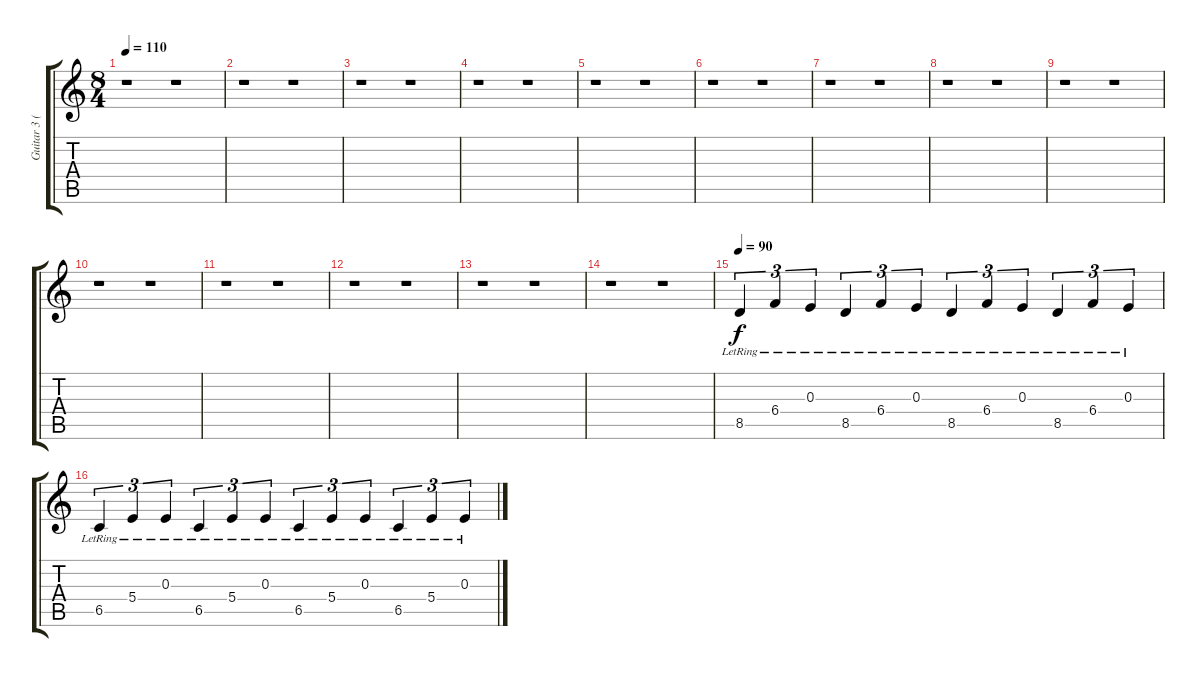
\track ("Guitar 3 (Clean)" "Guitar 3 (") {instrument electricguitarclean}
\staff {score tabs}
\tuning (Db4 Ab3 E3 B2 Gb2 Db2) {hide}
\ts (8 4)
\tempo 110
\clef g2
\ks c
r.1{dy f} r.1 |
r.1 r.1 |
r.1 r.1 |
r.1 r.1 |
r.1 r.1 |
r.1 r.1 |
r.1 r.1 |
r.1 r.1 |
r.1 r.1 |
r.1 r.1 |
r.1 r.1 |
r.1 r.1 |
r.1 r.1 |
r.1 r.1 |
\tempo 90
8.5{lr}.4{tu (3 2)} 6.4{lr}.4{tu (3 2)} 0.3{lr}.4{tu (3 2)} 8.5{lr}.4{tu (3 2)} 6.4{lr}.4{tu (3 2)} 0.3{lr}.4{tu (3 2)} 8.5{lr}.4{tu (3 2)} 6.4{lr}.4{tu (3 2)} 0.3{lr}.4{tu (3 2)} 8.5{lr}.4{tu (3 2)} 6.4{lr}.4{tu (3 2)} 0.3{lr}.4{tu (3 2)} |
6.5{lr}.4{tu (3 2)} 5.4{lr}.4{tu (3 2)} 0.3{lr}.4{tu (3 2)} 6.5{lr}.4{tu (3 2)} 5.4{lr}.4{tu (3 2)} 0.3{lr}.4{tu (3 2)} 6.5{lr}.4{tu (3 2)} 5.4{lr}.4{tu (3 2)} 0.3{lr}.4{tu (3 2)} 6.5{lr}.4{tu (3 2)} 5.4{lr}.4{tu (3 2)} 0.3{lr}.4{tu (3 2)}
